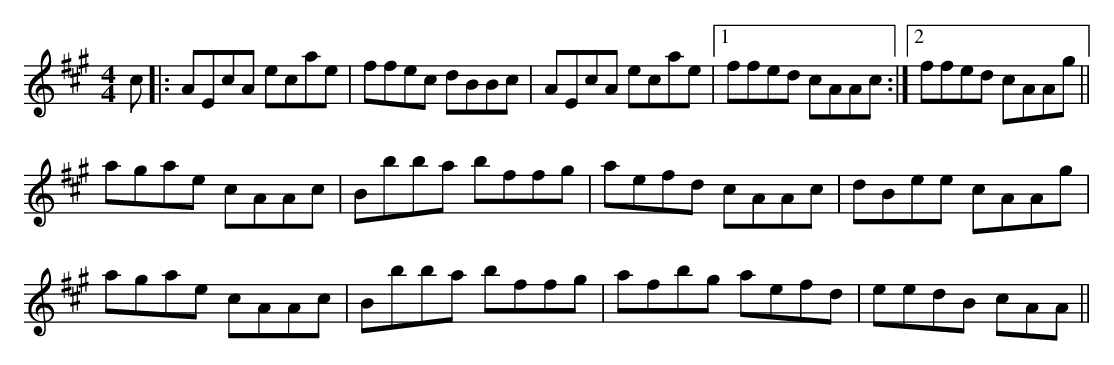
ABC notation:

X:1
M:4/4
K:A
c|:AEcA ecae|ffec dBBc|AEcA ecae|1 ffed cAAc:|2 ffed cAAg||
agae cAAc|Bbba bffg|aefd cAAc|dBee cAAg|
agae cAAc|Bbba bffg|afbg aefd|eedB cAA||
